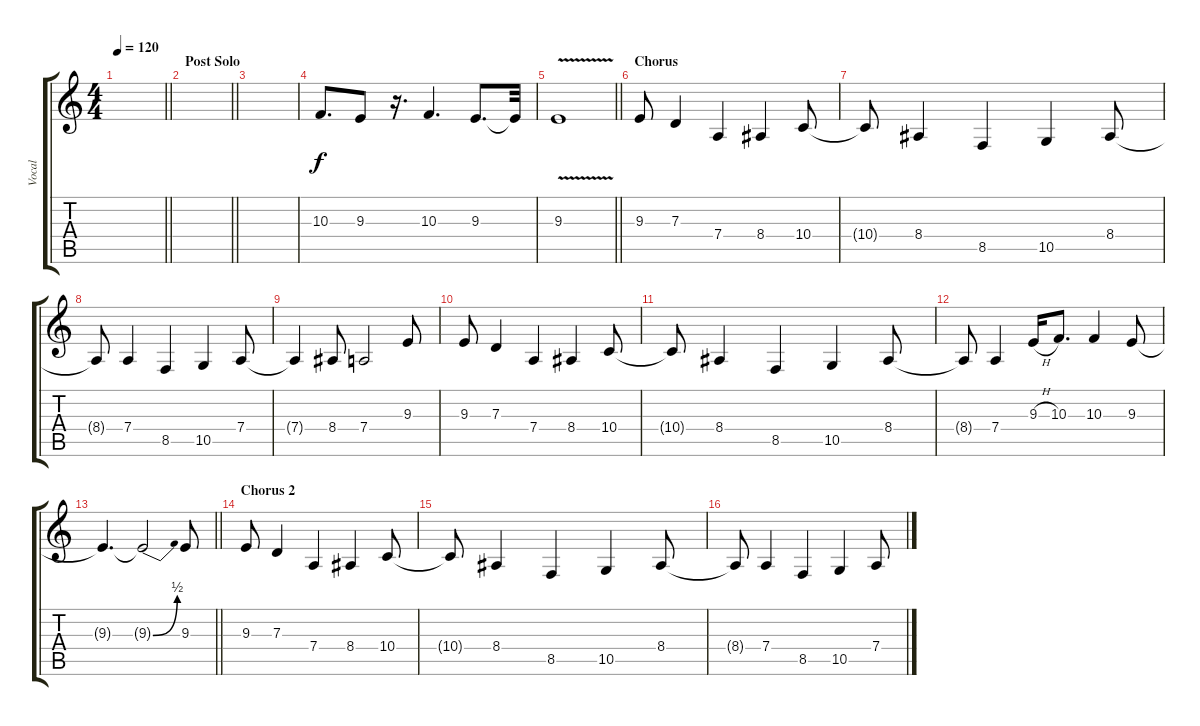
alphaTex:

\track ("Vocal" "Vocal") {instrument lead2sawtooth}
\staff {score tabs}
\tuning (E4 B3 G3 D3 A2 E2) {hide}
\ts (4 4)
\tempo 120
\clef g2
\barLineRight lightlight
\ks c
|
\section ("" "Post Solo")
\barLineRight lightlight
|
|
10.3.8{d} 9.3.8 r.16{d} 10.3.4{d} 9.3.8{d} 9.3{t}.32 |
\barLineRight lightlight
9.3{v}.1 |
\section ("" "Chorus")
9.3.8{volume 13} 7.3.4 7.4.4 8.4.4 10.4.8 |
10.4{t}.8 8.4.4 8.5.4 10.5.4 8.4.8 |
8.4{t}.8 7.4.4 8.5.4 10.5.4 7.4.8 |
7.4{t}.4 8.4.8 7.4.2 9.3.8 |
9.3.8 7.3.4 7.4.4 8.4.4 10.4.8 |
10.4{t}.8 8.4.4 8.5.4 10.5.4 8.4.8 |
8.4{t}.8 7.4.4 9.3{h}.16 10.3.8{d} 10.3.4 9.3.8 |
\barLineRight lightlight
9.3{t}.4{d} 9.3{be (bend 0 0 60 2) t}.2 9.3.8 |
\section ("" "Chorus 2")
9.3.8 7.3.4 7.4.4 8.4.4 10.4.8 |
10.4{t}.8 8.4.4 8.5.4 10.5.4 8.4.8 |
8.4{t}.8 7.4.4 8.5.4 10.5.4 7.4.8
